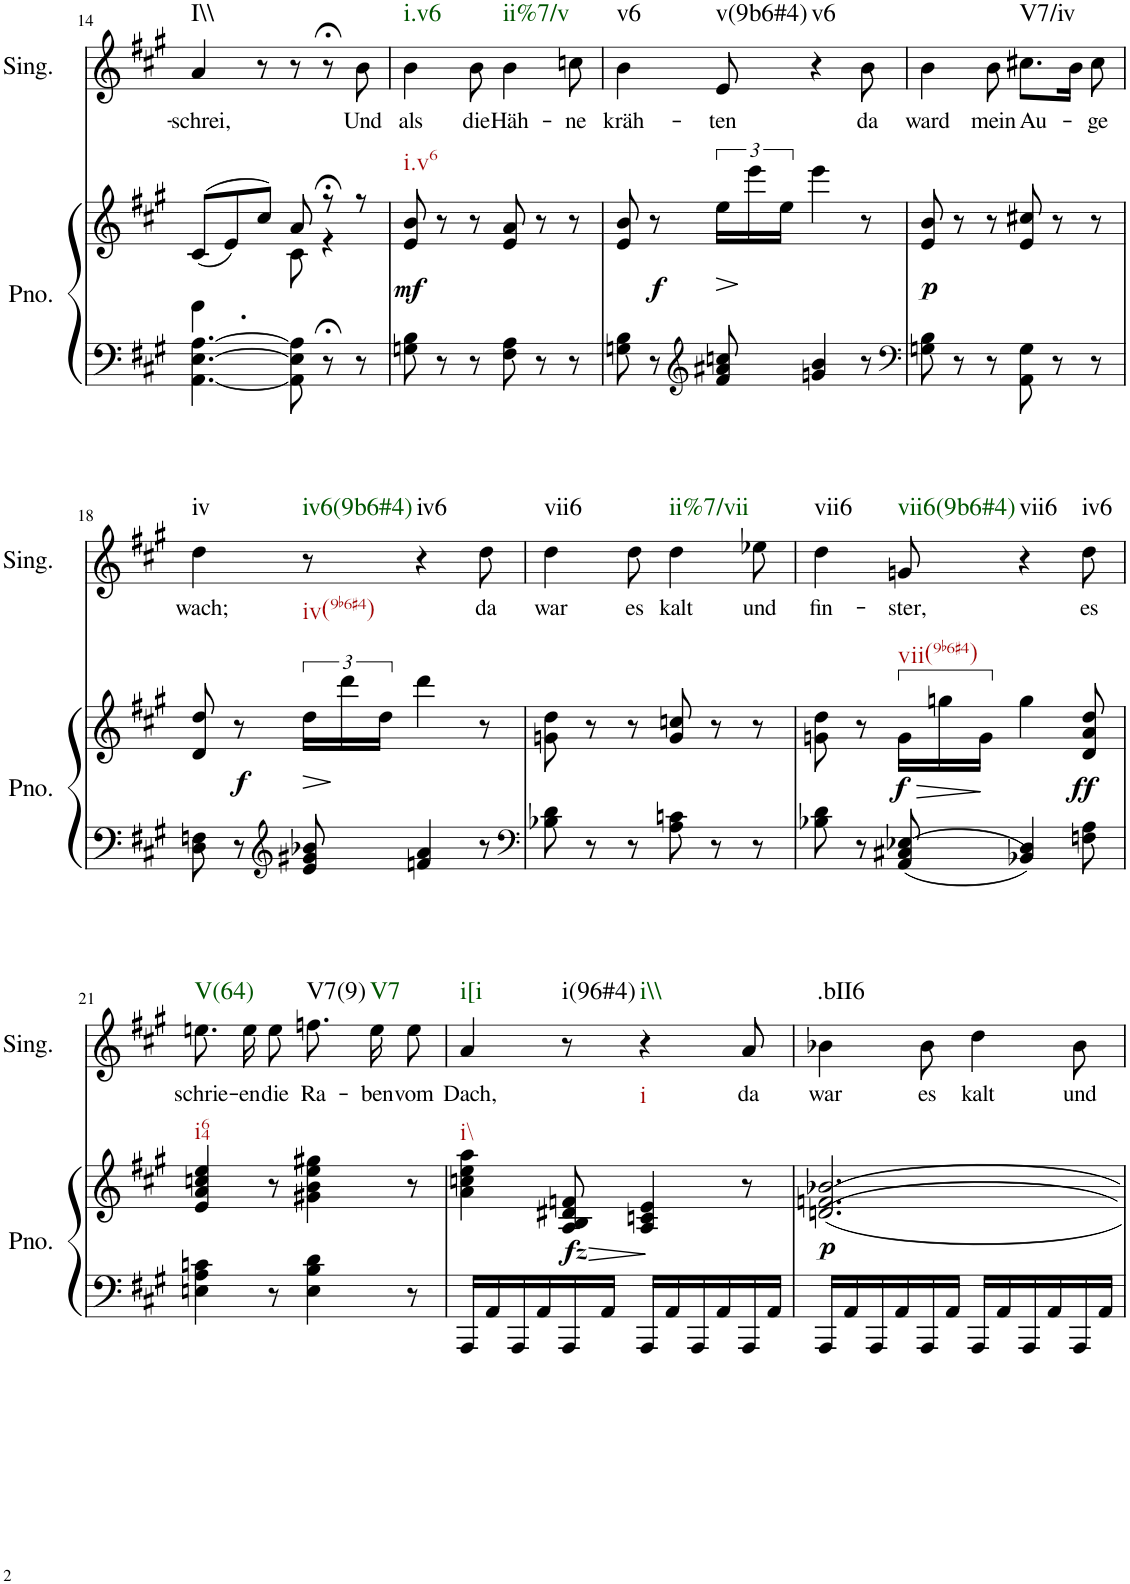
**kern	**kern	**dynam	**kern	**text	**harte
*part2	*part2	*part2	*part1	*part1	*part1
*staff3	*staff2	*staff2/3	*staff1	*staff1	*
*I"Pianoforte	*	*	*I"Singstimme	*	*
*I'Pno.	*	*	*I'Sing.	*	*
!!LO:PB:g=z
*clefF4	*clefG2	*	*clefG2	*	*
*k[f#c#g#]	*k[f#c#g#]	*	*k[f#c#g#]	*	*
*M6/8	*M6/8	*	*M6/8	*	*
=14	=14	=14	=14	=14	=14
*	*^	*	*	*	*
!	!	!	!	!	!LO:LY:b	!LO:H:kt=I\\
[4.AA\ [4.E\ [4.A\	(<(8c#/L	4.c#\	.	4a/	schrei,	N
.	8e/)	.	.	.	.	.
.	8cc#/J)	.	.	8r	.	.
8AA\] 8E\] 8A\]	8a/	8c#\	.	8r	.	.
8r;<	8r;<	4r	.	8r;<	.	.
!	!	!	!	!	!LO:LY:b	!
8r	8r	.	.	8b\	Und	.
*	*v	*v	*	*	*	*
=15	=15	=15	=15	=15	=15
!	!	!LO:DY:b	!	!LO:LY:b	!LO:H:kt=i.v6
8Gn\ 8B\	8e/ 8b/	mf	4b\	als	N
8r	8r	.	.	.	.
!	!	!	!	!LO:LY:b	!
8r	8r	.	8b\	die	.
!	!	!	!	!LO:LY:b	!LO:H:kt=ii%7/v
8F#\ 8A\	8e/ 8a/	.	4b\	Häh-	N
8r	8r	.	.	.	.
!	!	!	!	!LO:LY:b	!
8r	8r	.	8ccn\	-ne	.
=16	=16	=16	=16	=16	=16
!	!	!	!	!LO:LY:b	!LO:H:kt=v6
8Gn\ 8B\	8e/ 8b/	.	4b\	kräh-	N
!	!	!LO:DY:b	!	!	!
8r	8r	f	.	.	.
*clefG2	*	*	*	*	*
!	!	!LO:HP:b	!	!LO:LY:b	!LO:H:kt=v(9b6#4)
8f#/ 8a#X/ 8ccn/	24ee\LL	>	8e/	-ten	N
.	24eee\	]	.	.	.
.	24ee\JJ	.	.	.	.
!	!	!	!	!	!LO:H:kt=v6
4gn/ 4b/	4eee\	.	4r	.	N
!	!	!	!	!LO:LY:b	!
8r	8r	.	8b\	da	.
=17	=17	=17	=17	=17	=17
*clefF4	*	*	*	*	*
!	!	!LO:DY:b	!	!LO:LY:b	!
8Gn\ 8B\	8e/ 8b/	p	4b\	ward	.
8r	8r	.	.	.	.
!	!	!	!	!LO:LY:b	!
8r	8r	.	8b\	mein	.
!	!	!	!	!LO:LY:b	!LO:H:kt=V7/iv
8AA\ 8G\	8e/ 8cc#X/	.	8.cc#X\L	Au-	N
8r	8r	.	.	.	.
.	.	.	16b\Jk	.	.
!	!	!	!	!LO:LY:b	!
8r	8r	.	8cc#\	-ge	.
!!LO:LB:g=z
=18	=18	=18	=18	=18	=18
!	!	!	!	!LO:LY:b	!LO:H:kt=iv
8D\ 8Fn\	8d/ 8dd/	.	4dd\	wach;	N
!	!	!LO:DY:b	!	!	!
8r	8r	f	.	.	.
*clefG2	*	*	*	*	*
!	!	!LO:HP:b	!	!	!LO:H:kt=iv6(9b6#4)
8e/ 8g#X/ 8b-X/	24dd\LL	>	8r	.	N
.	24ddd\	]	.	.	.
.	24dd\JJ	.	.	.	.
!	!	!	!	!	!LO:H:kt=iv6
4fn/ 4a/	4ddd\	.	4r	.	N
!	!	!	!	!LO:LY:b	!
8r	8r	.	8dd\	da	.
=19	=19	=19	=19	=19	=19
*clefF4	*	*	*	*	*
!	!	!	!	!LO:LY:b	!LO:H:kt=vii6
8B-X\ 8d\	8gn\ 8dd\	.	4dd\	war	N
8r	8r	.	.	.	.
!	!	!	!	!LO:LY:b	!
8r	8r	.	8dd\	es	.
!	!	!	!	!LO:LY:b	!LO:H:kt=ii%7/vii
8A\ 8cn\	8g/ 8ccn/	.	4dd\	kalt	N
8r	8r	.	.	.	.
!	!	!	!	!LO:LY:b	!
8r	8r	.	8ee-X\	und	.
=20	=20	=20	=20	=20	=20
!	!	!	!	!LO:LY:b	!LO:H:kt=vii6
8B-X\ 8d\	8gn\ 8dd\	.	4dd\	fin-	N
8r	8r	.	.	.	.
*	*Xtuplet	*	*	*	*
!	!	!LO:HP:b	!	!LO:LY:b	!
!	!	!LO:DY:n=1:b	!	!	!LO:H:kt=vii6(9b6#4)
8AA/ 8C#X/ 8E-X/	24g\LL	> f	8gn/	-ster,	N
.	24ggn\	]	.	.	.
.	24g\JJ	.	.	.	.
!	!	!	!	!	!LO:H:kt=vii6
4BB-X/ 4D/	4gg\	.	4r	.	N
!	!	!LO:DY:n=2:b	!	!LO:LY:b	!LO:H:kt=iv6
8Fn\ 8A\	8d/ 8a/ 8dd/	ff	8dd\	es	N
!!LO:LB:g=z
=21	=21	=21	=21	=21	=21
!	!	!	!	!LO:LY:b	!LO:H:kt=V(64)
4En\ 4A\ 4cn\	4e/ 4a/ 4ccn/ 4ee/	.	8.een\	schrie-	N
!	!	!	!	!LO:LY:b	!
.	.	.	16ee\	-en	.
!	!	!	!	!LO:LY:b	!
8r	8r	.	8ee\	die	.
!	!	!	!	!LO:LY:b	!LO:H:kt=V7(9)
4E\ 4B\ 4d\	4g#X\ 4b\ 4ee\ 4gg#X\	.	8.ffn\	Ra-	N
!	!	!	!	!LO:LY:b	!LO:H:kt=V7
.	.	.	16ee\	-ben	N
!	!	!	!	!LO:LY:b	!
8r	8r	.	8ee\	vom	.
=22	=22	=22	=22	=22	=22
!	!	!	!	!LO:LY:b	!LO:H:kt=i[i
16AAA/LL	4a\ 4ccn\ 4ee\ 4aa\	.	4a/	Dach,	N
16AA/	.	.	.	.	.
16AAA/	.	.	.	.	.
16AA/	.	.	.	.	.
!	!	!LO:HP:b	!	!	!
!	!	!LO:DY:n=1:b	!	!	!LO:H:kt=i(96#4)
16AAA/	8A/ 8B/ 8d#X/ 8fn/	> fz	8r	.	N
16AA/JJ	.	.	.	.	.
!	!	!	!	!	!LO:H:kt=i\\
16AAA/LL	4A/ 4cn/ 4e/	]	4r	.	N
16AA/	.	.	.	.	.
16AAA/	.	.	.	.	.
16AA/	.	.	.	.	.
!	!	!	!	!LO:LY:b	!
16AAA/	8r	.	8a/	da	.
16AA/JJ	.	.	.	.	.
=23	=23	=23	=23	=23	=23
!	!	!LO:DY:b	!	!LO:LY:b	!LO:H:kt=.bII6
16AAA/LL	2.dn/ 2.fn/ 2.b-X/	p	4b-X\	war	N
16AA/	.	.	.	.	.
16AAA/	.	.	.	.	.
16AA/	.	.	.	.	.
!	!	!	!	!LO:LY:b	!
16AAA/	.	.	8b-\	es	.
16AA/JJ	.	.	.	.	.
!	!	!	!	!LO:LY:b	!
16AAA/LL	.	.	4dd\	kalt	.
16AA/	.	.	.	.	.
16AAA/	.	.	.	.	.
16AA/	.	.	.	.	.
!	!	!	!	!LO:LY:b	!
16AAA/	.	.	8b-\	und	.
16AA/JJ	.	.	.	.	.
=	=	=	=	=	=
*-	*-	*-	*-	*-	*-
